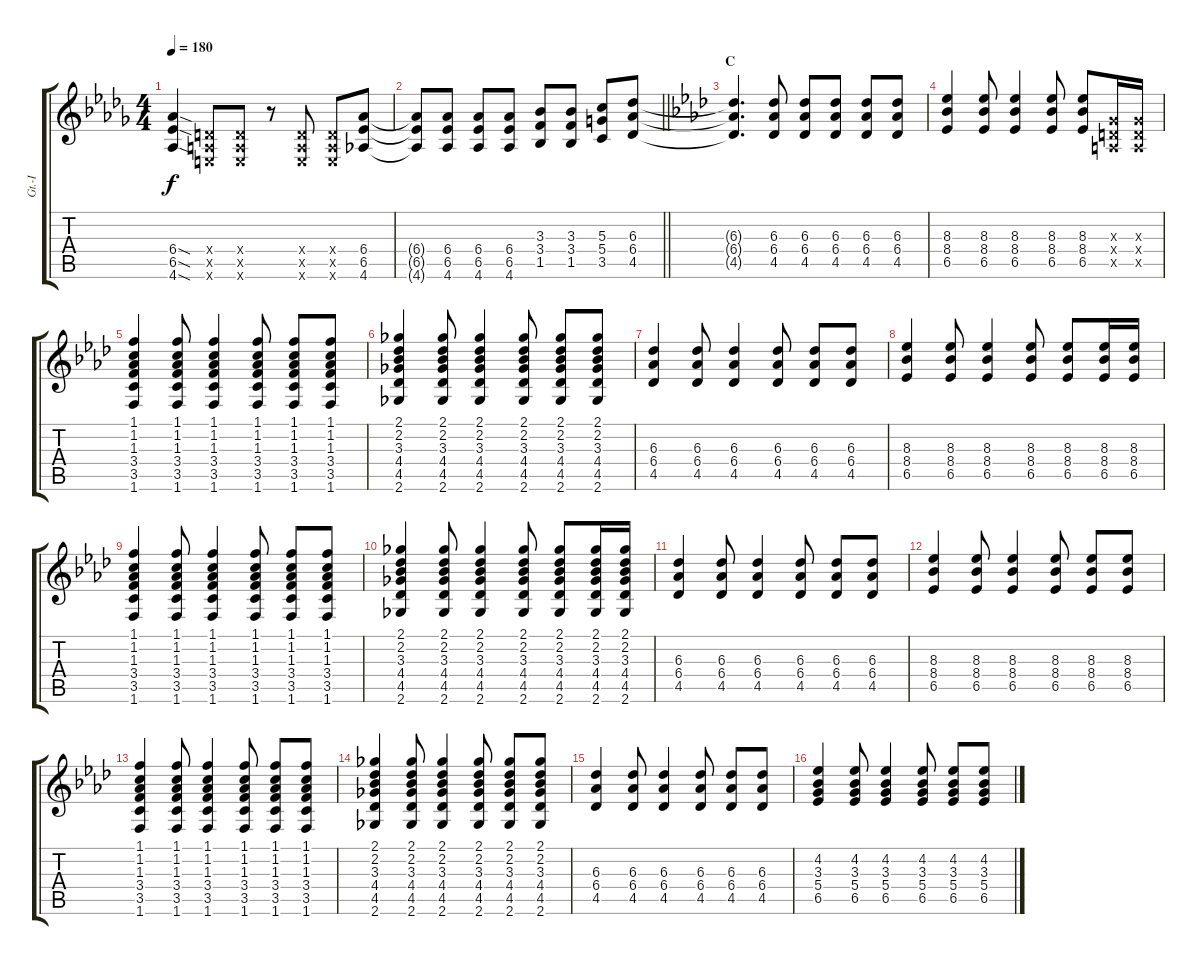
\track ("Gt.-I" "Gt.-I") {instrument overdrivenguitar}
\staff {score tabs}
\tuning (E4 B3 G3 D3 A2 E2) {hide}
\ts (4 4)
\tempo 180
\clef g2
\ks db
(6.4{sod t} 6.5{sod t} 4.6{sod t}).4{dy f} (0.4{x} 0.5{x} 0.6{x}).8 (0.4{x} 0.5{x} 0.6{x}).8 r.8 (0.4{x} 0.5{x} 0.6{x}).8 (0.4{x} 0.5{x} 0.6{x}).8 (6.4 6.5 4.6).8 |
\barLineRight lightlight
(6.4{t} 6.5{t} 4.6{t}).8 (6.4 6.5 4.6).8 (6.4 6.5 4.6).8 (6.4 6.5 4.6).8 (3.3 3.4 1.5).8 (3.3 3.4 1.5).8 (5.3 5.4 3.5).8 (6.3 6.4 4.5).8 |
\section ("" "C")
\ks ab
(6.3{t} 6.4{t} 4.5{t}).4{d} (6.3 6.4 4.5).8 (6.3 6.4 4.5).8 (6.3 6.4 4.5).8 (6.3 6.4 4.5).8 (6.3 6.4 4.5).8 |
(8.3 8.4 6.5).4 (8.3 8.4 6.5).8 (8.3 8.4 6.5).4 (8.3 8.4 6.5).8 (8.3 8.4 6.5).8 (0.3{x} 0.4{x} 0.5{x}).16 (0.3{x} 0.4{x} 0.5{x}).16 |
(1.1 1.2 1.3 3.4 3.5 1.6).4 (1.1 1.2 1.3 3.4 3.5 1.6).8 (1.1 1.2 1.3 3.4 3.5 1.6).4 (1.1 1.2 1.3 3.4 3.5 1.6).8 (1.1 1.2 1.3 3.4 3.5 1.6).8 (1.1 1.2 1.3 3.4 3.5 1.6).8 |
(2.1 2.2 3.3 4.4 4.5 2.6).4 (2.1 2.2 3.3 4.4 4.5 2.6).8 (2.1 2.2 3.3 4.4 4.5 2.6).4 (2.1 2.2 3.3 4.4 4.5 2.6).8 (2.1 2.2 3.3 4.4 4.5 2.6).8 (2.1 2.2 3.3 4.4 4.5 2.6).8 |
(6.3 6.4 4.5).4 (6.3 6.4 4.5).8 (6.3 6.4 4.5).4 (6.3 6.4 4.5).8 (6.3 6.4 4.5).8 (6.3 6.4 4.5).8 |
(8.3 8.4 6.5).4 (8.3 8.4 6.5).8 (8.3 8.4 6.5).4 (8.3 8.4 6.5).8 (8.3 8.4 6.5).8 (8.3 8.4 6.5).16 (8.3 8.4 6.5).16 |
(1.1 1.2 1.3 3.4 3.5 1.6).4 (1.1 1.2 1.3 3.4 3.5 1.6).8 (1.1 1.2 1.3 3.4 3.5 1.6).4 (1.1 1.2 1.3 3.4 3.5 1.6).8 (1.1 1.2 1.3 3.4 3.5 1.6).8 (1.1 1.2 1.3 3.4 3.5 1.6).8 |
(2.1 2.2 3.3 4.4 4.5 2.6).4 (2.1 2.2 3.3 4.4 4.5 2.6).8 (2.1 2.2 3.3 4.4 4.5 2.6).4 (2.1 2.2 3.3 4.4 4.5 2.6).8 (2.1 2.2 3.3 4.4 4.5 2.6).8 (2.1 2.2 3.3 4.4 4.5 2.6).16 (2.1 2.2 3.3 4.4 4.5 2.6).16 |
(6.3 6.4 4.5).4 (6.3 6.4 4.5).8 (6.3 6.4 4.5).4 (6.3 6.4 4.5).8 (6.3 6.4 4.5).8 (6.3 6.4 4.5).8 |
(8.3 8.4 6.5).4 (8.3 8.4 6.5).8 (8.3 8.4 6.5).4 (8.3 8.4 6.5).8 (8.3 8.4 6.5).8 (8.3 8.4 6.5).8 |
(1.1 1.2 1.3 3.4 3.5 1.6).4 (1.1 1.2 1.3 3.4 3.5 1.6).8 (1.1 1.2 1.3 3.4 3.5 1.6).4 (1.1 1.2 1.3 3.4 3.5 1.6).8 (1.1 1.2 1.3 3.4 3.5 1.6).8 (1.1 1.2 1.3 3.4 3.5 1.6).8 |
(2.1 2.2 3.3 4.4 4.5 2.6).4 (2.1 2.2 3.3 4.4 4.5 2.6).8 (2.1 2.2 3.3 4.4 4.5 2.6).4 (2.1 2.2 3.3 4.4 4.5 2.6).8 (2.1 2.2 3.3 4.4 4.5 2.6).8 (2.1 2.2 3.3 4.4 4.5 2.6).8 |
(6.3 6.4 4.5).4 (6.3 6.4 4.5).8 (6.3 6.4 4.5).4 (6.3 6.4 4.5).8 (6.3 6.4 4.5).8 (6.3 6.4 4.5).8 |
(4.2 3.3 5.4 6.5).4 (4.2 3.3 5.4 6.5).8 (4.2 3.3 5.4 6.5).4 (4.2 3.3 5.4 6.5).8 (4.2 3.3 5.4 6.5).8 (4.2 3.3 5.4 6.5).8
